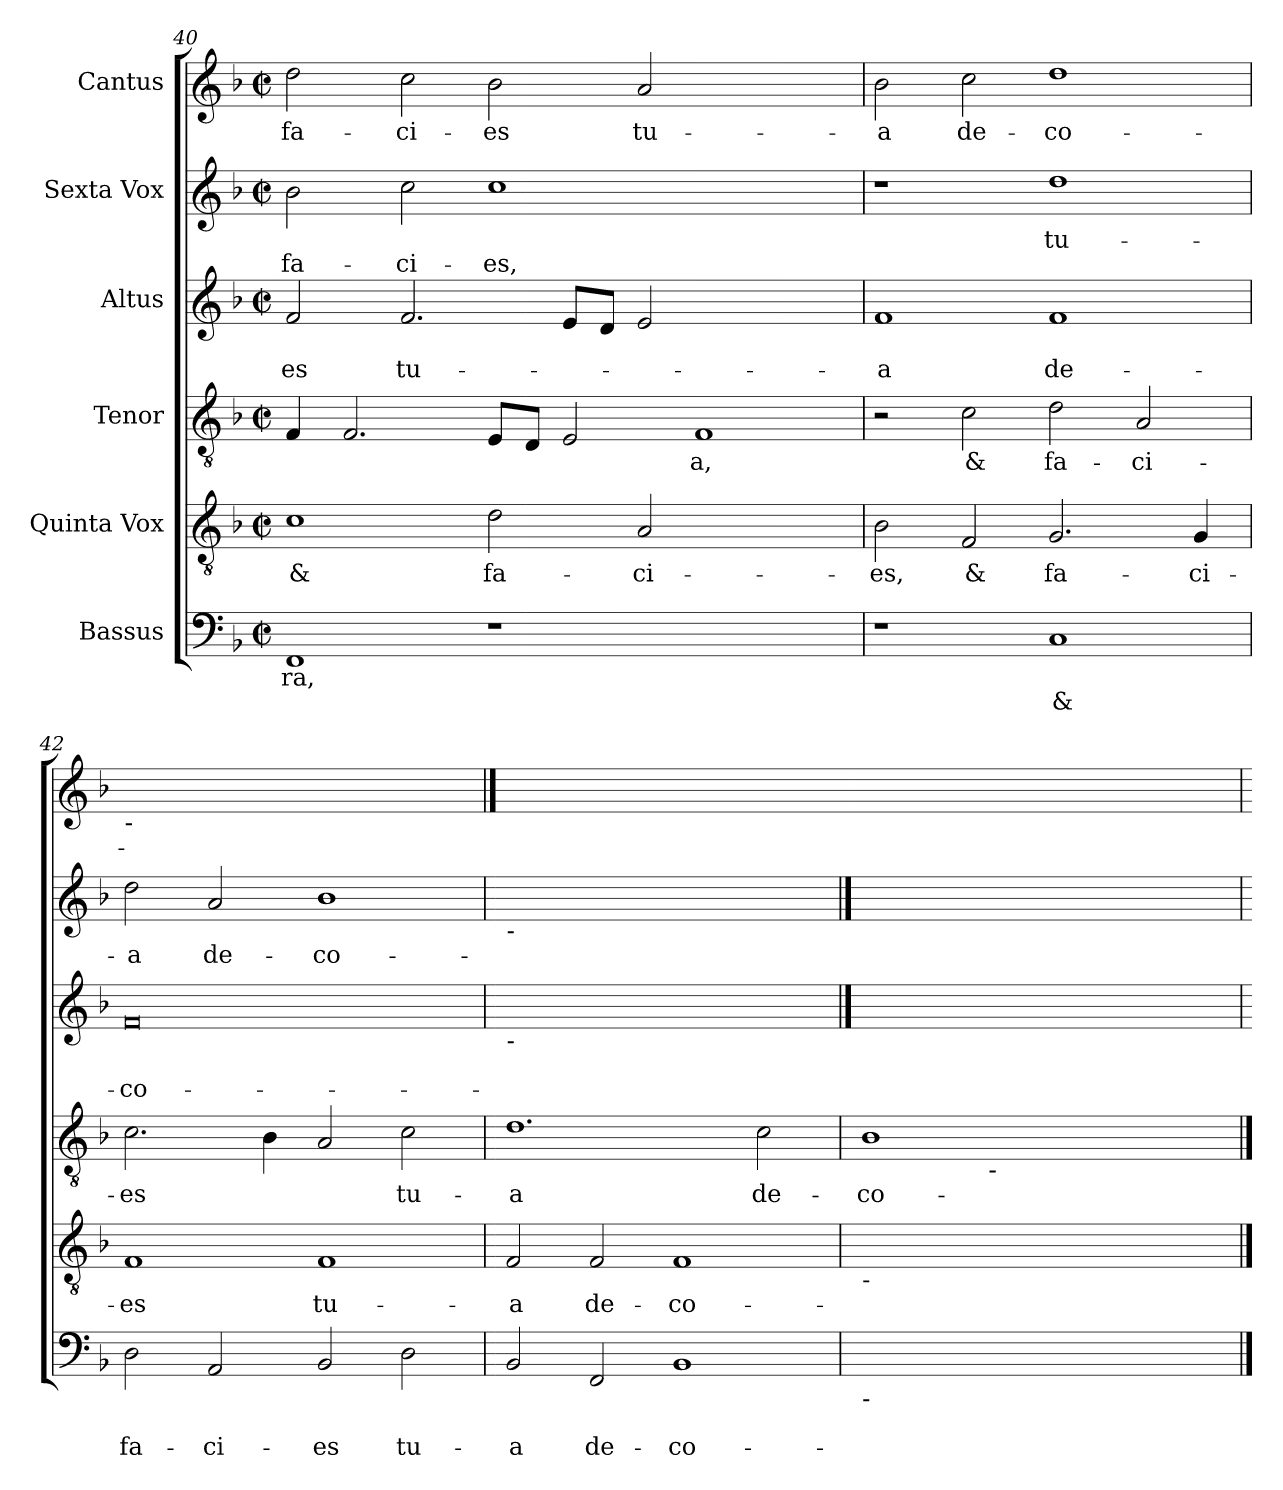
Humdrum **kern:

**kern	**text	**text	**kern	**text	**kern	**text	**kern	**text	**text	**kern	**text	**text	**kern	**text
*part6	*part6	*part6	*part5	*part5	*part4	*part4	*part3	*part3	*part3	*part2	*part2	*part2	*part1	*part1
*staff6	*staff6	*staff6	*staff5	*staff5	*staff4	*staff4	*staff3	*staff3	*staff3	*staff2	*staff2	*staff2	*staff1	*staff1
*I"Bassus	*	*	*I"Quinta Vox	*	*I"Tenor	*	*I"Altus	*	*	*I"Sexta Vox	*	*	*I"Cantus	*
*clefF4	*	*	*clefGv2	*	*clefGv2	*	*clefG2	*	*	*clefG2	*	*	*clefG2	*
*k[b-]	*	*	*k[b-]	*	*k[b-]	*	*k[b-]	*	*	*k[b-]	*	*	*k[b-]	*
*F:	*	*	*F:	*	*F:	*	*F:	*	*	*F:	*	*	*F:	*
*M4/2	*	*	*M4/2	*	*M4/2	*	*M4/2	*	*	*M4/2	*	*	*M4/2	*
*met(c|)	*	*	*met(c|)	*	*met(c|)	*	*met(c|)	*	*	*met(c|)	*	*	*met(c|)	*
=40	=40	=40	=40	=40	=40	=40	=40	=40	=40	=40	=40	=40	=40	=40
!	!LO:LY:b	!	!	!LO:LY:b	!	!	!	!	!LO:LY:b	!	!	!LO:LY:b	!	!LO:LY:b
1FF	-ra,	.	1c	&	4F	.	2f	.	-es	2b-	.	fa-	2dd	fa-
.	.	.	.	.	2.F	.	.	.	.	.	.	.	.	.
!	!	!	!	!	!	!	!	!	!LO:LY:b	!	!	!LO:LY:b	!	!LO:LY:b
.	.	.	.	.	.	.	2.f	.	tu-	2cc	.	-ci-	2cc	-ci-
!	!	!	!	!LO:LY:b	!	!	!	!	!	!	!	!LO:LY:b	!	!LO:LY:b
1r	.	.	2d	fa-	8EL	.	.	.	.	1cc	.	-es,	2b-	-es
.	.	.	.	.	8DJ	.	.	.	.	.	.	.	.	.
.	.	.	.	.	2E	.	8eL	.	.	.	.	.	.	.
.	.	.	.	.	.	.	8dJ	.	.	.	.	.	.	.
!	!	!	!	!LO:LY:b	!	!	!	!	!	!	!	!	!	!LO:LY:b
.	.	.	2A	-ci-	.	.	2e	.	.	.	.	.	2a	tu-
!	!	!	!	!	!	!LO:LY:b	!	!	!	!	!	!	!	!
.	.	.	.	.	1F	a,	.	.	.	.	.	.	.	.
2.ryy	.	.	2.ryy	.	.	.	2.ryy	.	.	2.ryy	.	.	2.ryy	.
=41	=41	=41	=41	=41	=41	=41	=41	=41	=41	=41	=41	=41	=41	=41
!	!	!	!	!LO:LY:b	!	!	!	!	!LO:LY:b	!	!	!	!	!LO:LY:b
1r	.	.	2B-	-es,	2r	.	1f	.	-a	1r	.	.	2b-	-a
!	!	!	!	!LO:LY:b	!	!LO:LY:b	!	!	!	!	!	!	!	!LO:LY:b
.	.	.	2F	&	2c	&	.	.	.	.	.	.	2cc	de-
!	!	!LO:LY:b	!	!LO:LY:b	!	!LO:LY:b	!	!	!LO:LY:b	!	!LO:LY:b	!	!	!LO:LY:b
1C	.	&	2.G	fa-	2d	fa-	1f	.	de-	1dd	tu-	.	1dd	-co-
!	!	!	!	!	!	!LO:LY:b	!	!	!	!	!	!	!	!
.	.	.	.	.	2A	-ci-	.	.	.	.	.	.	.	.
!	!	!	!	!LO:LY:b	!	!	!	!	!	!	!	!	!	!
.	.	.	4G	-ci-	.	.	.	.	.	.	.	.	.	.
=42	=42	=42	=42	=42	=42	=42	=42	=42	=42	=42	=42	=42	=42	=42
!	!	!	!	!	!	!	!	!	!	!	!	!	!LO:TX:b:t=-	!
!	!	!LO:LY:b	!	!LO:LY:b	!	!LO:LY:b	!	!	!LO:LY:b	!	!LO:LY:b	!	!	!LO:LY:b
2D	.	fa-	1F	-es	2.c	-es	0f	.	-co-	2dd	-a	.	0ccyy	-ra.
!	!	!LO:LY:b	!	!	!	!	!	!	!	!	!LO:LY:b	!	!	!
2AA	.	-ci-	.	.	.	.	.	.	.	2a	de-	.	.	.
.	.	.	.	.	4B-	.	.	.	.	.	.	.	.	.
!	!	!LO:LY:b	!	!LO:LY:b	!	!	!	!	!	!	!LO:LY:b	!	!	!
2BB-	.	-es	1F	tu-	2A	.	.	.	.	1b-	-co-	.	.	.
!	!	!LO:LY:b	!	!	!	!LO:LY:b	!	!	!	!	!	!	!	!
2D	.	tu-	.	.	2c	tu-	.	.	.	.	.	.	.	.
=	==	==	=	==	=	==	=	==	==	=	==	==	==	==
!	!	!	!	!	!	!	!	!	!	!LO:TX:b:t=-	!	!	!	!
!	!	!	!	!	!	!	!LO:TX:b:t=-	!	!	!	!	!	!	!
!	!	!LO:LY:b	!	!LO:LY:b	!	!LO:LY:b	!	!	!LO:LY:b	!	!LO:LY:b	!	!	!
2BB-	.	-a	2F	-a	1.d	-a	0fyy	.	-ra.	0ayy	-ra.	.	0ryy	.
!	!	!LO:LY:b	!	!LO:LY:b	!	!	!	!	!	!	!	!	!	!
2FF	.	de-	2F	de-	.	.	.	.	.	.	.	.	.	.
!	!	!LO:LY:b	!	!LO:LY:b	!	!	!	!	!	!	!	!	!	!
1BB-	.	-co-	1F	-co-	.	.	.	.	.	.	.	.	.	.
!	!	!	!	!	!	!LO:LY:b	!	!	!	!	!	!	!	!
.	.	.	.	.	2c	de-	.	.	.	.	.	.	.	.
=	=	=	=	=	=	=	==	=	=	==	=	=	=	=
!	!	!	!LO:TX:b:t=-	!	!	!	!	!	!	!	!	!	!	!
!LO:TX:b:t=-	!	!	!	!	!	!	!	!	!	!	!	!	!	!
!	!	!LO:LY:b	!	!LO:LY:b	!	!LO:LY:b	!	!	!	!	!	!	!	!
0FFyy	.	-ra.	0Fyy	-ra.	1B-	-co-	0ryy	.	.	0ryy	.	.	0ryy	.
!	!	!	!	!	!LO:TX:b:t=-	!	!	!	!	!	!	!	!	!
!	!	!	!	!	!	!LO:LY:b	!	!	!	!	!	!	!	!
.	.	.	.	.	0cyy	-ra.	.	.	.	.	.	.	.	.
1ryy	.	.	1ryy	.	.	.	1ryy	.	.	1ryy	.	.	1ryy	.
==	=	=	==	=	==	=	=	=	=	=	=	=	=	=
*-	*-	*-	*-	*-	*-	*-	*-	*-	*-	*-	*-	*-	*-	*-
